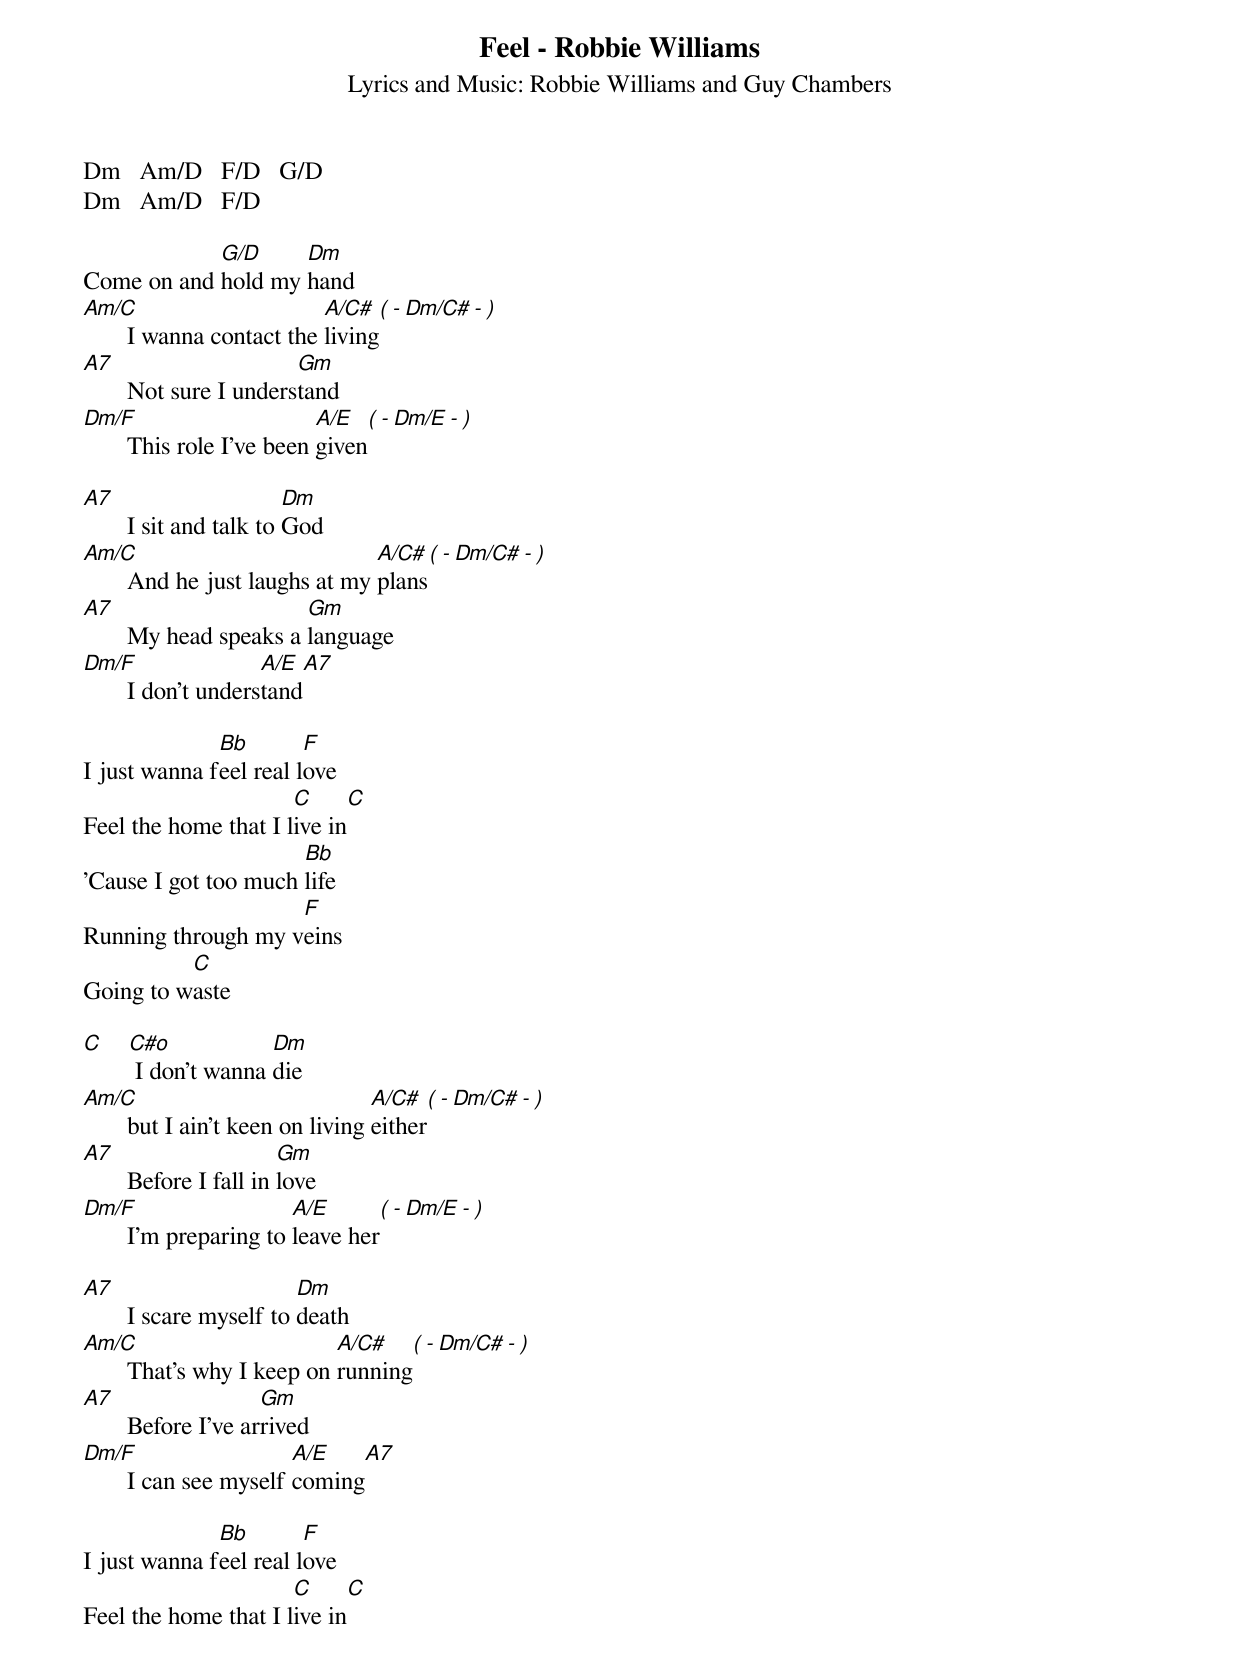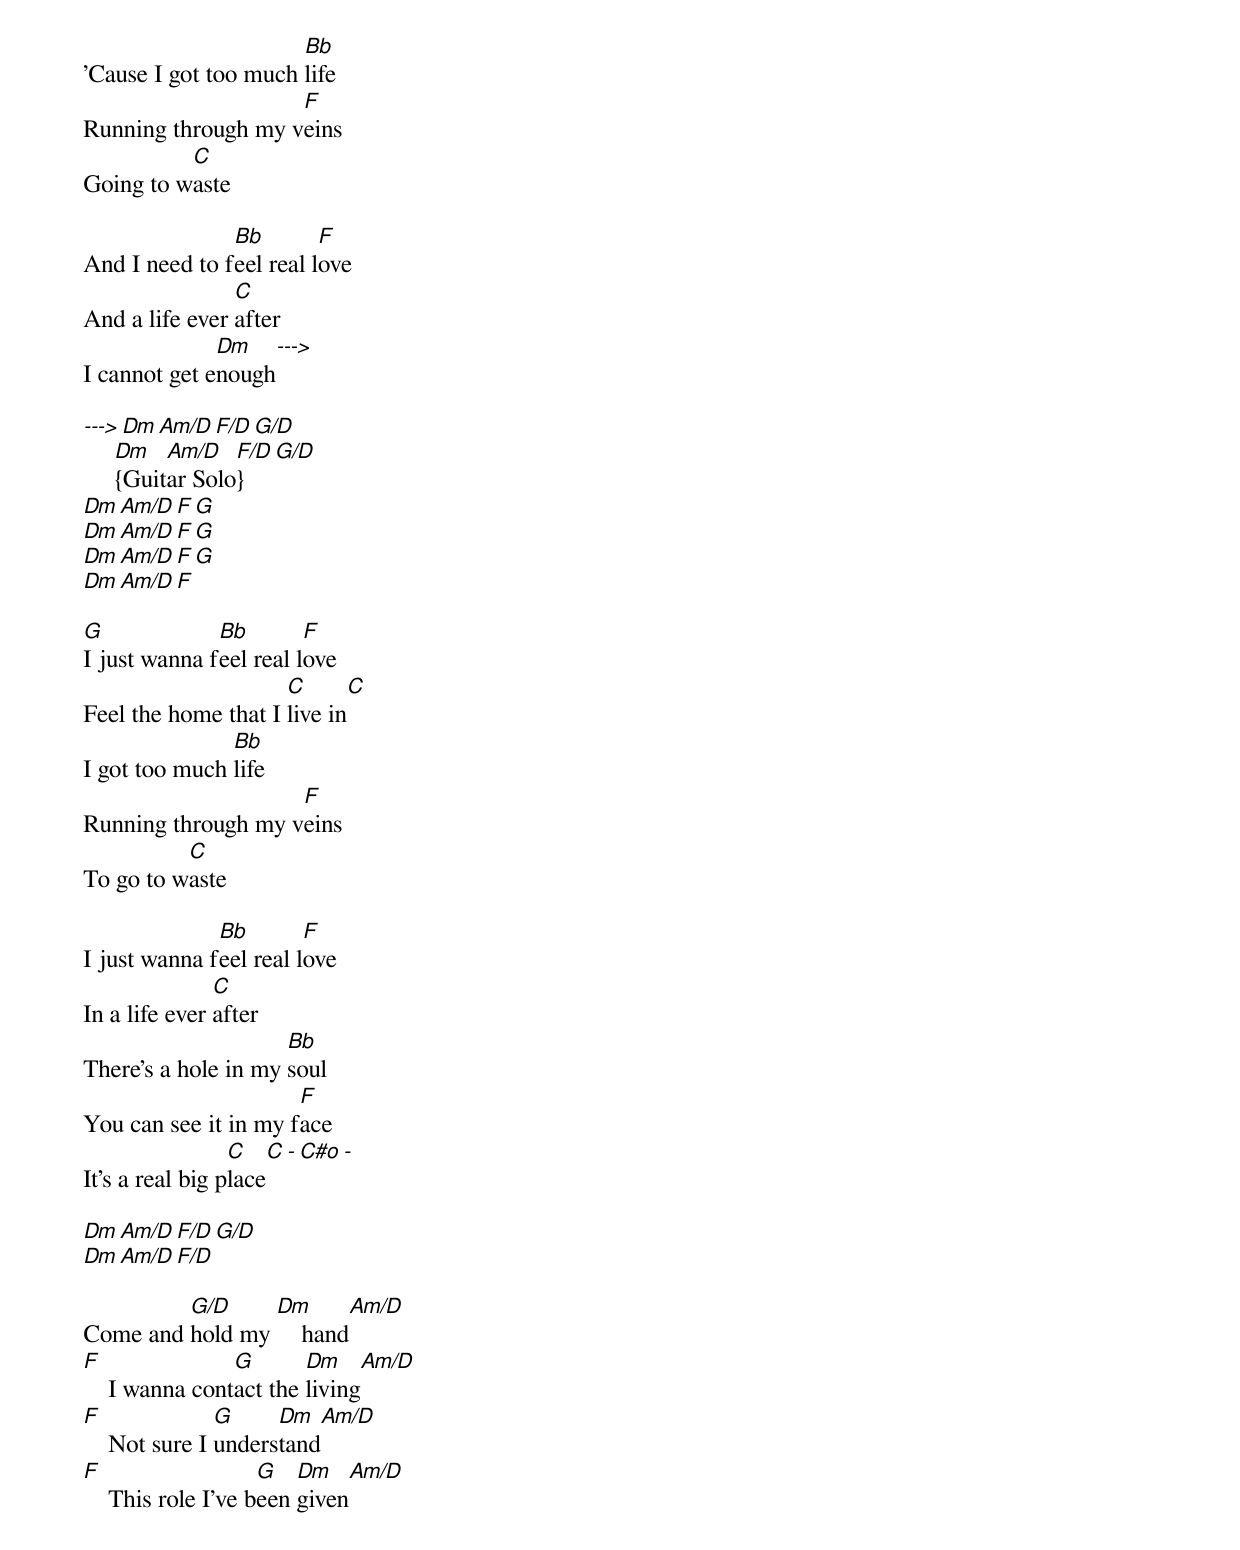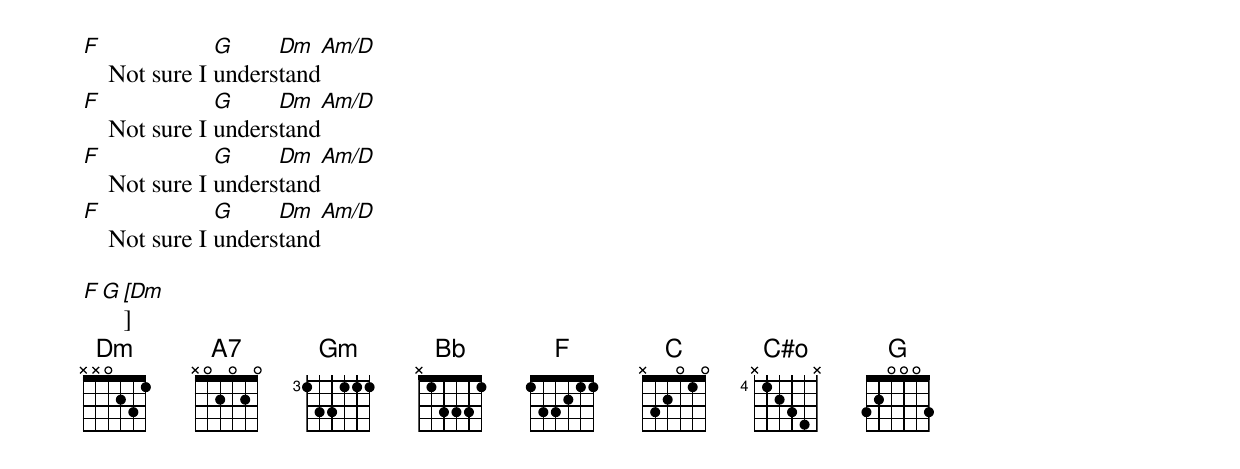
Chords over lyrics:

Feel - Robbie Williams
Lyrics and Music: Robbie Williams and Guy Chambers

{Just Piano}
Dm   Am/D   F/D   G/D
Dm   Am/D   F/D

            G/D     Dm
Come on and hold my hand
Am/C                       A/C#   (  -  Dm/C#     -  )
       I wanna contact the living
A7                      Gm
       Not sure I understand
Dm/F                       A/E   (  -  Dm/E       -  )
       This role I've been given

A7                       Dm
       I sit and talk to God
Am/C                            A/C#   (  -  Dm/C#     -  )
       And he just laughs at my plans
A7                      Gm
       My head speaks a language
Dm/F                 A/E     A7
       I don't understand

              Bb        F
I just wanna feel real love
                      C       C
Feel the home that I live in
                      Bb
'Cause I got too much life
                    F
Running through my veins
          C
Going to waste

C   C#o            Dm
     I don't wanna die
Am/C                              A/C#   (  -  Dm/C#     -  )
       but I ain't keen on living either
A7                      Gm
       Before I fall in love
Dm/F                    A/E        (  -  Dm/E       -  )
       I'm preparing to leave her

A7                       Dm
       I scare myself to death
Am/C                        A/C#     (  -  Dm/C#     -  )
       That's why I keep on running
A7                   Gm
       Before I've arrived
Dm/F                    A/E     A7
       I can see myself coming

              Bb        F
I just wanna feel real love
                      C       C
Feel the home that I live in
                      Bb
'Cause I got too much life
                    F
Running through my veins
          C
Going to waste

               Bb        F
And I need to feel real love
                C
And a life ever after
              Dm    --->
I cannot get enough

---> Dm   Am/D   F/D   G/D
     Dm   Am/D   F/D   G/D
     {Guitar Solo}
     Dm   Am/D    F     G
     Dm   Am/D    F     G
     Dm   Am/D    F     G
     Dm   Am/D    F

G             Bb        F
I just wanna feel real love
                     C         C
Feel the home that I live in
               Bb
I got too much life
                    F
Running through my veins
          C
To go to waste

              Bb        F
I just wanna feel real love
               C
In a life ever after
                     Bb
There's a hole in my soul
                      F
You can see it in my face
                 C      C   -   C#o   -
It's a real big place

Dm   Am/D   F/D   G/D
Dm   Am/D   F/D

         G/D     Dm        Am/D
Come and hold my     hand
F               G       Dm      Am/D
    I wanna contact the living
F              G     Dm     Am/D
    Not sure I understand
F                   G   Dm      Am/D
    This role I've been given
F              G     Dm     Am/D
    Not sure I understand
F              G     Dm     Am/D
    Not sure I understand
F              G     Dm     Am/D
    Not sure I understand
F              G     Dm     Am/D
    Not sure I understand

F   G   [Dm]
